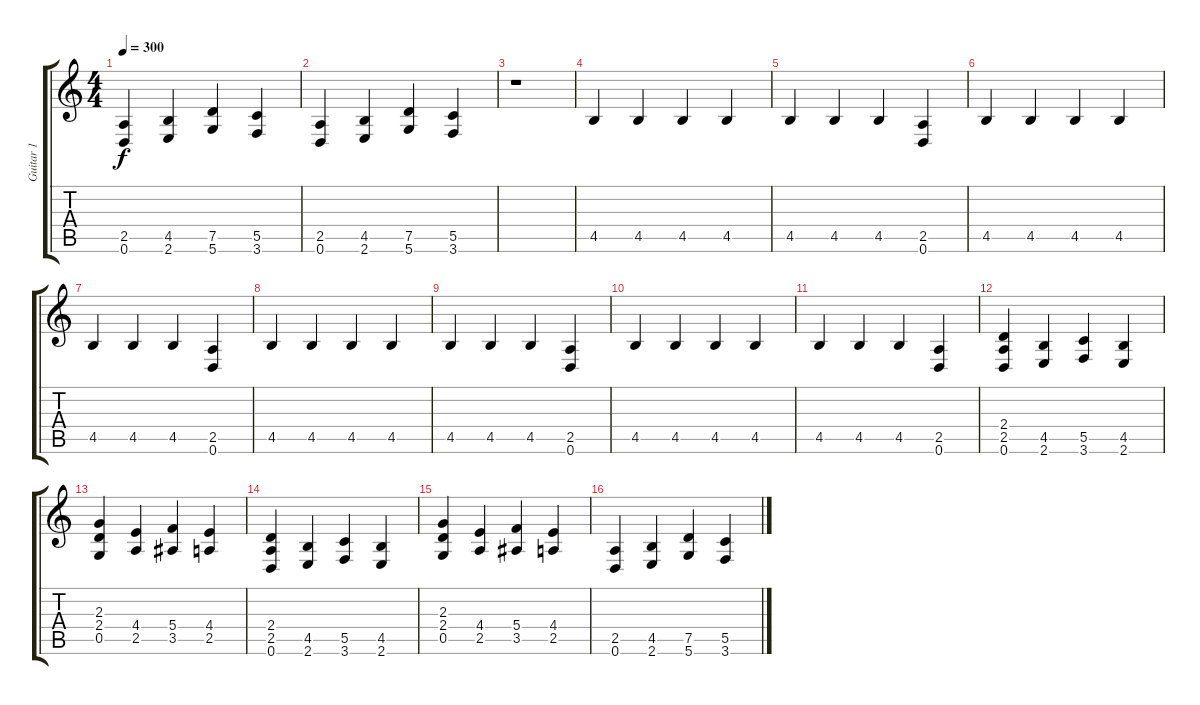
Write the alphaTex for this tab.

\track ("Guitar 1" "Guitar 1") {instrument distortionguitar}
\staff {score tabs}
\tuning (D4 A3 F3 C3 G2 D2) {hide}
\ts (4 4)
\tempo 300
\clef g2
\ks c
(2.5 0.6).4{dy f} (4.5 2.6).4 (7.5 5.6).4 (5.5 3.6).4 |
(2.5 0.6).4 (4.5 2.6).4 (7.5 5.6).4 (5.5 3.6).4 |
r.1 |
4.5.4 4.5.4 4.5.4 4.5.4 |
4.5.4 4.5.4 4.5.4 (2.5 0.6).4 |
4.5.4 4.5.4 4.5.4 4.5.4 |
4.5.4 4.5.4 4.5.4 (2.5 0.6).4 |
4.5.4 4.5.4 4.5.4 4.5.4 |
4.5.4 4.5.4 4.5.4 (2.5 0.6).4 |
4.5.4 4.5.4 4.5.4 4.5.4 |
4.5.4 4.5.4 4.5.4 (2.5 0.6).4 |
(2.4 2.5 0.6).4 (4.5 2.6).4 (5.5 3.6).4 (4.5 2.6).4 |
(2.3 2.4 0.5).4 (4.4 2.5).4 (5.4 3.5).4 (4.4 2.5).4 |
(2.4 2.5 0.6).4 (4.5 2.6).4 (5.5 3.6).4 (4.5 2.6).4 |
(2.3 2.4 0.5).4 (4.4 2.5).4 (5.4 3.5).4 (4.4 2.5).4 |
(2.5 0.6).4 (4.5 2.6).4 (7.5 5.6).4 (5.5 3.6).4
